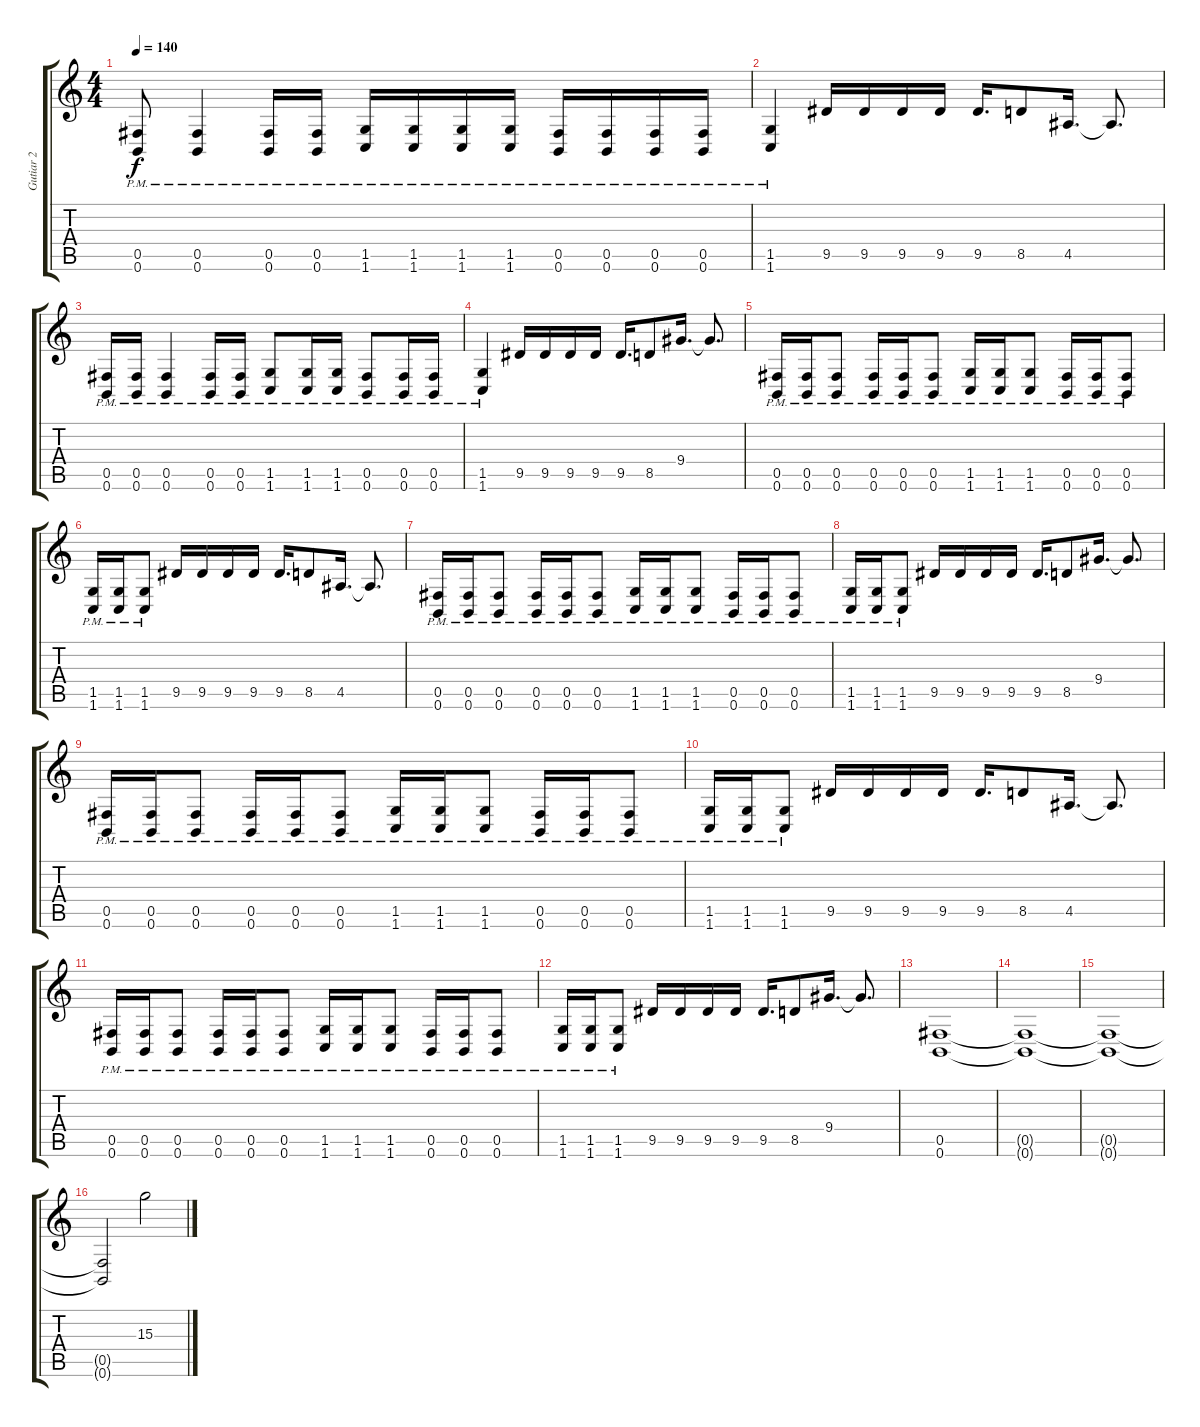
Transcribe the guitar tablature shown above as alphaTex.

\track ("Gutiar 2" "Gutiar 2") {instrument distortionguitar}
\staff {score tabs}
\tuning (Db4 Ab3 E3 B2 Gb2 B1) {hide}
\ts (4 4)
\tempo 140
\clef g2
\ks c
(0.5{pm} 0.6{pm}).8{dy f} (0.5{pm} 0.6{pm}).4 (0.5{pm} 0.6{pm}).16 (0.5{pm} 0.6{pm}).16 (1.5{pm} 1.6{pm}).16 (1.5{pm} 1.6{pm}).16 (1.5{pm} 1.6{pm}).16 (1.5{pm} 1.6{pm}).16 (0.5{pm} 0.6{pm}).16 (0.5{pm} 0.6{pm}).16 (0.5{pm} 0.6{pm}).16 (0.5{pm} 0.6{pm}).16 |
(1.5{pm} 1.6{pm}).4 9.5.16 9.5.16 9.5.16 9.5.16 9.5.16{d} 8.5.8 4.5.16{d} 4.5{t}.8{d} |
(0.5{pm} 0.6{pm}).16 (0.5{pm} 0.6{pm}).16 (0.5{pm} 0.6{pm}).4 (0.5{pm} 0.6{pm}).16 (0.5{pm} 0.6{pm}).16 (1.5{pm} 1.6{pm}).8 (1.5{pm} 1.6{pm}).16 (1.5{pm} 1.6{pm}).16 (0.5{pm} 0.6{pm}).8 (0.5{pm} 0.6{pm}).16 (0.5{pm} 0.6{pm}).16 |
(1.5{pm} 1.6{pm}).4 9.5.16 9.5.16 9.5.16 9.5.16 9.5.16{d} 8.5.8 9.4.16{d} 9.4{t}.8{d} |
(0.5{pm} 0.6{pm}).16 (0.5{pm} 0.6{pm}).16 (0.5{pm} 0.6{pm}).8 (0.5{pm} 0.6{pm}).16 (0.5{pm} 0.6{pm}).16 (0.5{pm} 0.6{pm}).8 (1.5{pm} 1.6{pm}).16 (1.5{pm} 1.6{pm}).16 (1.5{pm} 1.6{pm}).8 (0.5{pm} 0.6{pm}).16 (0.5{pm} 0.6{pm}).16 (0.5{pm} 0.6{pm}).8 |
(1.5{pm} 1.6{pm}).16 (1.5{pm} 1.6{pm}).16 (1.5{pm} 1.6{pm}).8 9.5.16 9.5.16 9.5.16 9.5.16 9.5.16{d} 8.5.8 4.5.16{d} 4.5{t}.8{d} |
(0.5{pm} 0.6{pm}).16 (0.5{pm} 0.6{pm}).16 (0.5{pm} 0.6{pm}).8 (0.5{pm} 0.6{pm}).16 (0.5{pm} 0.6{pm}).16 (0.5{pm} 0.6{pm}).8 (1.5{pm} 1.6{pm}).16 (1.5{pm} 1.6{pm}).16 (1.5{pm} 1.6{pm}).8 (0.5{pm} 0.6{pm}).16 (0.5{pm} 0.6{pm}).16 (0.5{pm} 0.6{pm}).8 |
(1.5{pm} 1.6{pm}).16 (1.5{pm} 1.6{pm}).16 (1.5{pm} 1.6{pm}).8 9.5.16 9.5.16 9.5.16 9.5.16 9.5.16{d} 8.5.8 9.4.16{d} 9.4{t}.8{d} |
(0.5{pm} 0.6{pm}).16 (0.5{pm} 0.6{pm}).16 (0.5{pm} 0.6{pm}).8 (0.5{pm} 0.6{pm}).16 (0.5{pm} 0.6{pm}).16 (0.5{pm} 0.6{pm}).8 (1.5{pm} 1.6{pm}).16 (1.5{pm} 1.6{pm}).16 (1.5{pm} 1.6{pm}).8 (0.5{pm} 0.6{pm}).16 (0.5{pm} 0.6{pm}).16 (0.5{pm} 0.6{pm}).8 |
(1.5{pm} 1.6{pm}).16 (1.5{pm} 1.6{pm}).16 (1.5{pm} 1.6{pm}).8 9.5.16 9.5.16 9.5.16 9.5.16 9.5.16{d} 8.5.8 4.5.16{d} 4.5{t}.8{d} |
(0.5{pm} 0.6{pm}).16 (0.5{pm} 0.6{pm}).16 (0.5{pm} 0.6{pm}).8 (0.5{pm} 0.6{pm}).16 (0.5{pm} 0.6{pm}).16 (0.5{pm} 0.6{pm}).8 (1.5{pm} 1.6{pm}).16 (1.5{pm} 1.6{pm}).16 (1.5{pm} 1.6{pm}).8 (0.5{pm} 0.6{pm}).16 (0.5{pm} 0.6{pm}).16 (0.5{pm} 0.6{pm}).8 |
(1.5{pm} 1.6{pm}).16 (1.5{pm} 1.6{pm}).16 (1.5{pm} 1.6{pm}).8 9.5.16 9.5.16 9.5.16 9.5.16 9.5.16{d} 8.5.8 9.4.16{d} 9.4{t}.8{d} |
(0.5 0.6).1 |
(0.5{t} 0.6{t}).1 |
(0.5{t} 0.6{t}).1 |
(0.5{t} 0.6{t}).2 15.3.2
